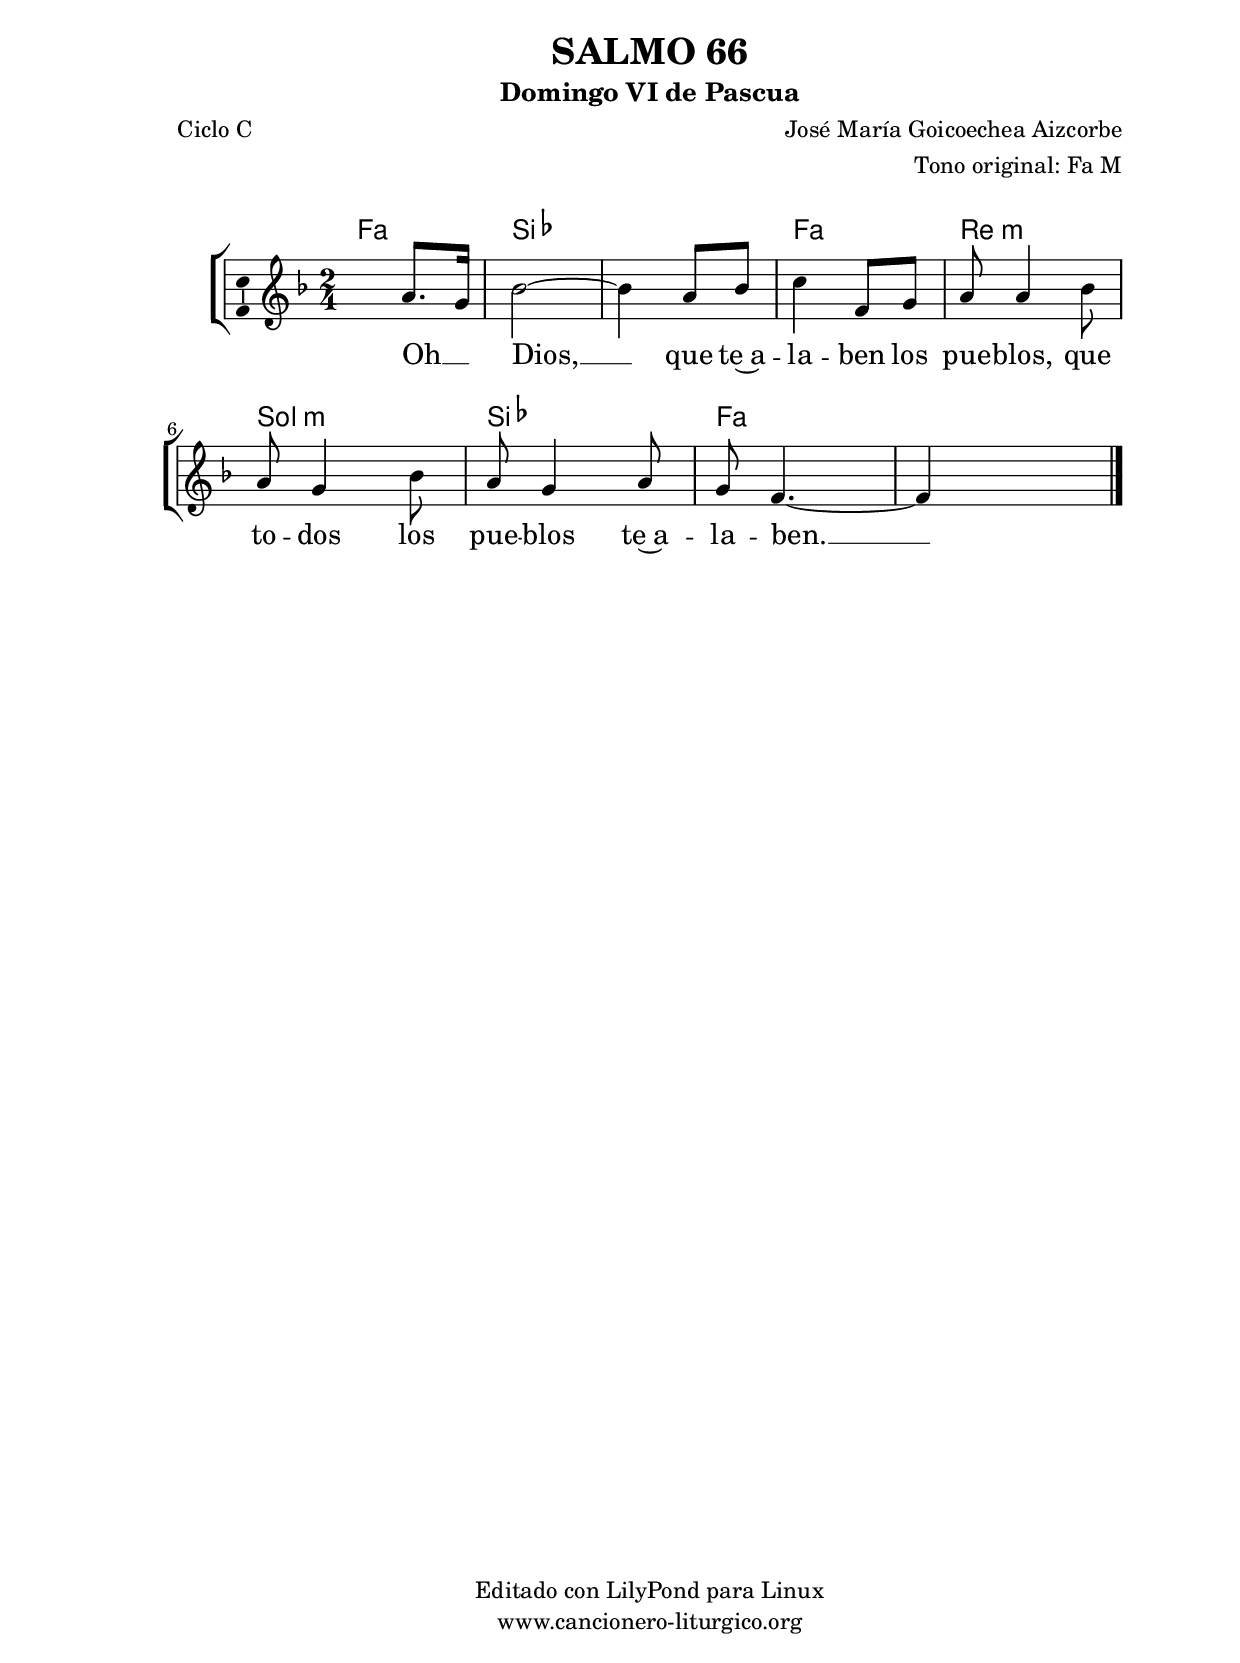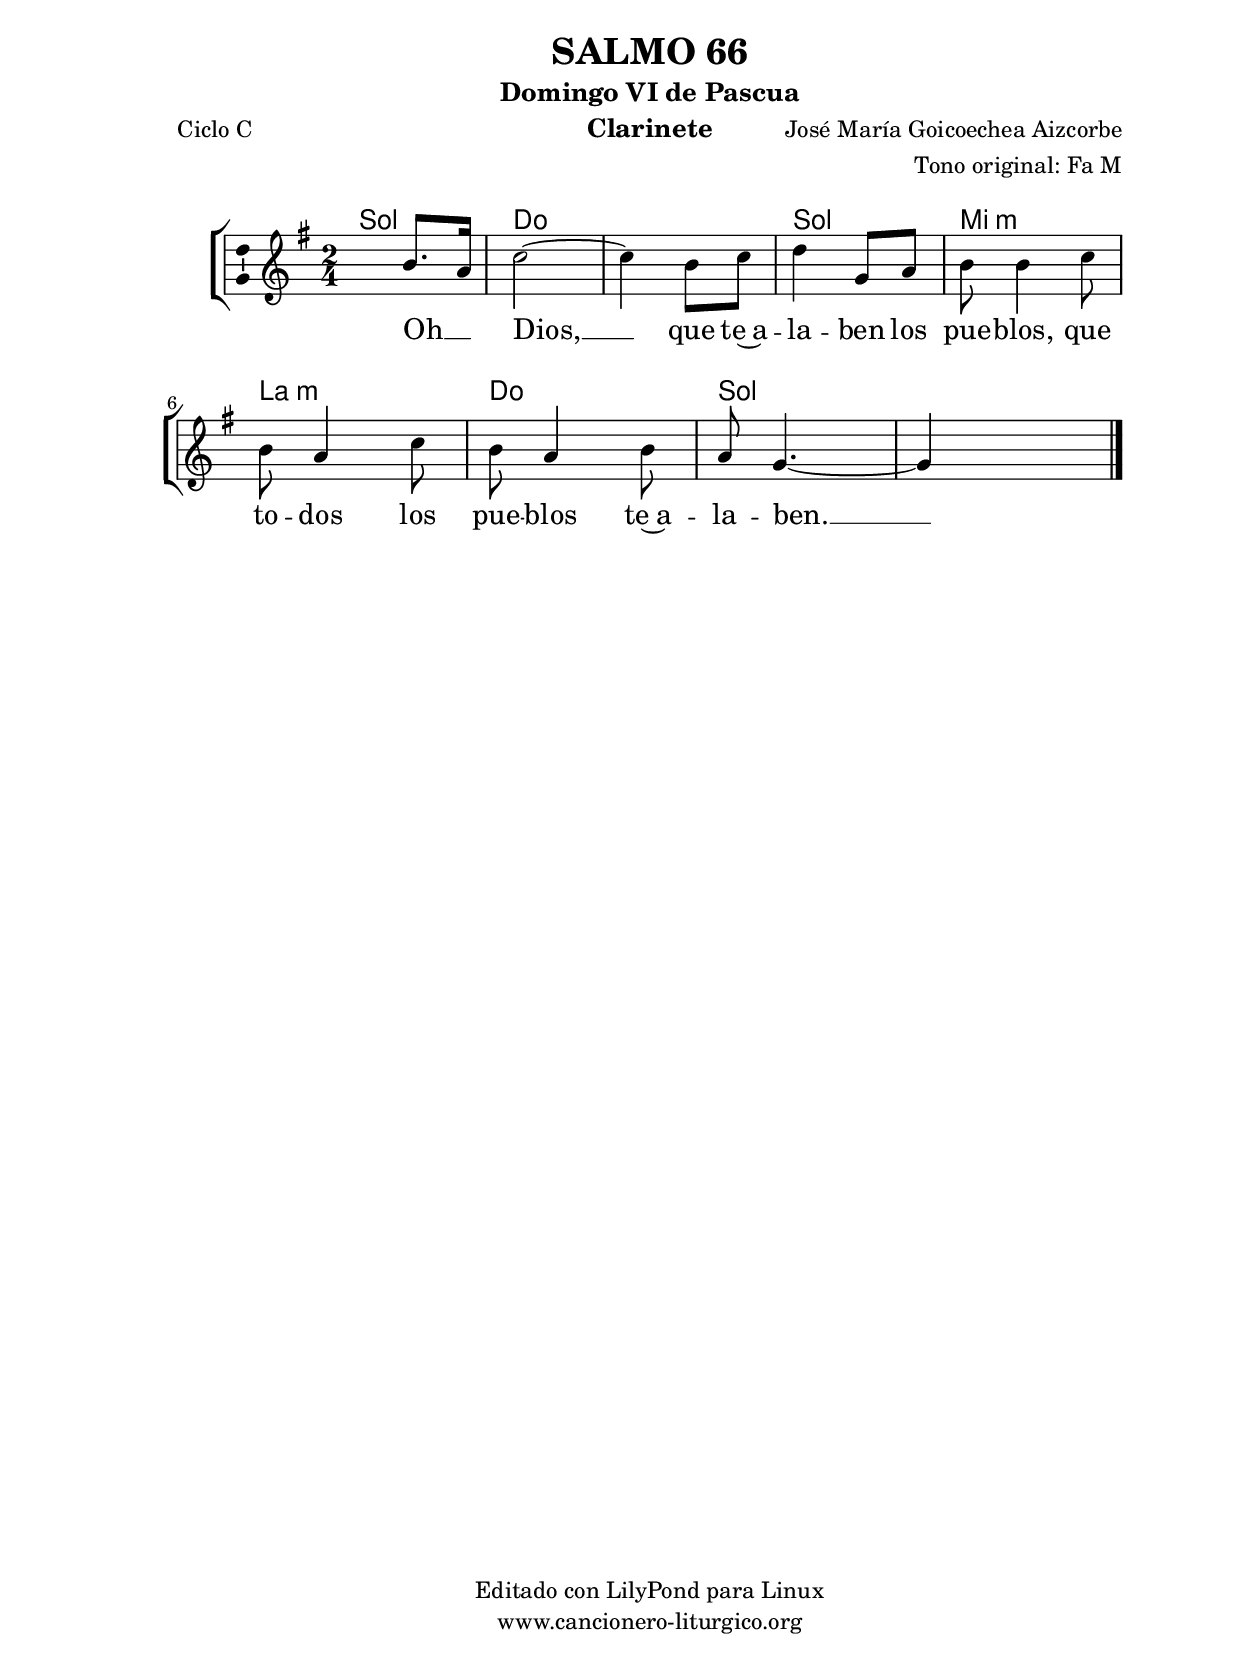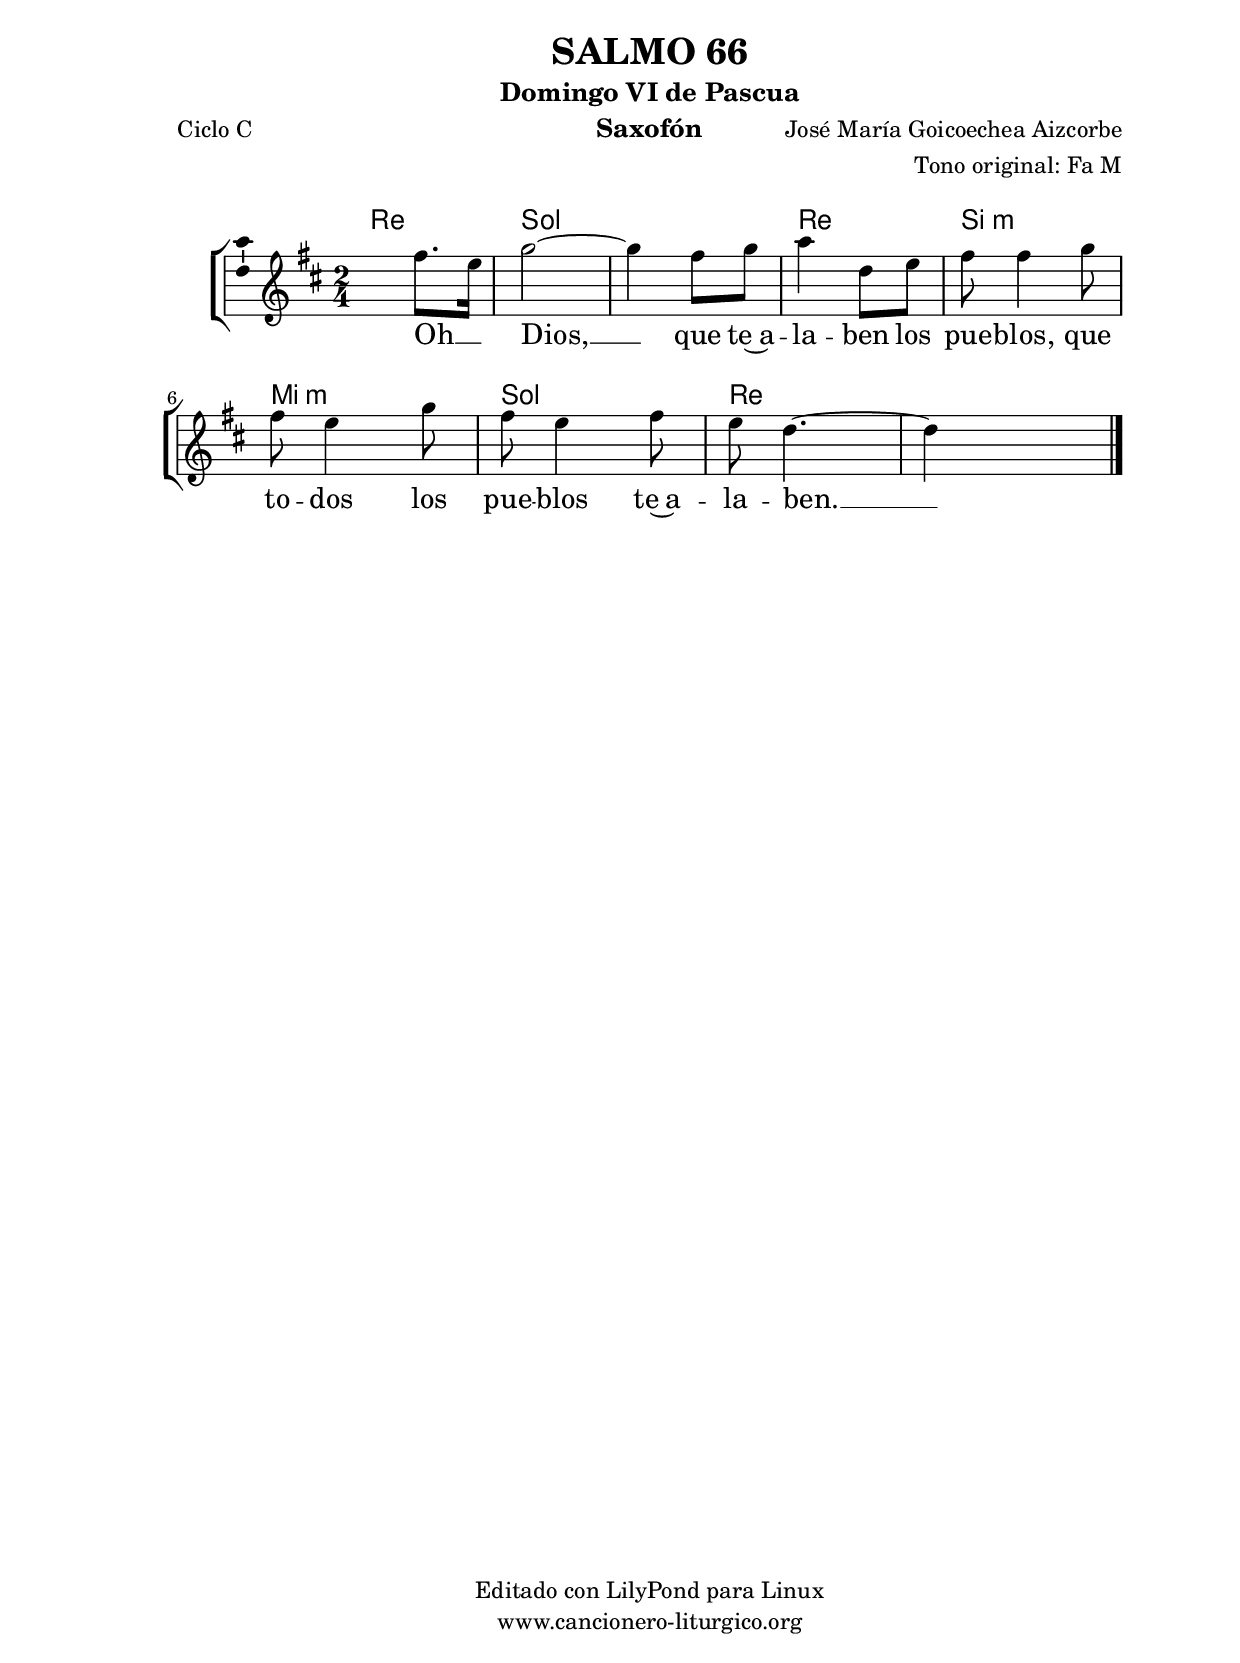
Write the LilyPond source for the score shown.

%
%para convertir .midi en .wav:
%timidity filename.midi -Ow -o finename.wav
%
%
%Para convertir de .wav a .mp3:
%lame -h -m j filename.wav
%
%
%para escuchar el midi:
%timidity nombrefichero.midi
%


%versión de lilypond para la que se ha escrito esta partitura:
\version "2.16.0"

	%Tamaño papel
	#(set-default-paper-size "a4")
	%Tamaño partitura
	#(set-global-staff-size 20)
	%No responde al pulsar sobre una nota
	#(ly:set-option 'point-and-click #f)

%parámetros del encabezamiento:
\header {
	title = "SALMO 66"
	subtitle = "Domingo VI de Pascua"
	composer = "José María Goicoechea Aizcorbe"
	poet = "Ciclo C"
	meter = ""
	arranger = "Tono original: Fa M"
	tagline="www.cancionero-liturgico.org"
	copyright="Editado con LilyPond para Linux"
	tiempo = "Pascua"
	usos = "Salmo"
	letra = "Oh Dios, que te alaben los pueblos, que todos los pueblos te alaben."
	}

%parámetros asociados al papel:
\paper  {
	oddHeaderMarkup = \markup {\fill-line { \on-the-fly #not-first-page \fromproperty #'header:title \on-the-fly #not-first-page \fromproperty #'header:composer }}
	evenHeaderMarkup = \markup {\fill-line { \fromproperty #'header:composer \fromproperty #'header:title }}
	#(set-paper-size "a4")
	print-page-number = ##f
	first-page-number = 1
	print-first-page-number = ##f
%	head-separation = 3.0 \cm
	top-margin = 2.0 \cm
	bottom-margin = 0.5\cm
%%%	bottom-margin = -1.0\cm
	left-margin = 3.0 \cm
	line-width = 16.0 \cm 
	indent = 8\mm
	interscoreline = 2.\mm
	between-system-space = 15\mm
%	para que las partituras no llenen la hoja:
	ragged-bottom = ##t
%	idem para la última hoja:
	ragged-last-bottom = ##f
%	para que las partituras llenen el ancho del papel:
	ragged-last = ##f
	after-title-space = 2.5 \cm
%page-count=1
%system-count=8

	%Flexible Vertical Spacing
%	markup-markup-spacing =
%	#'((basic-distance . 15) (minimum-distance . 15) (padding . 3))
	markup-system-spacing =
	#'((basic-distance . 15) (minimum-distance . 15) (padding . 3))
	system-system-spacing =
	#'((basic-distance . 15) (minimum-distance . 15) (padding . 3))
	score-system-spacing =
	#'((basic-distance . 15) (minimum-distance . 15) (padding . 5))
%	top-system-spacing = % header
%	#'((basic-distance . 8) (minimum-distance . 0) (padding . 3))
%	top-markup-spacing =
%	#'((basic-distance . 20) (minimum-distance . 20) (padding . 3))
	last-bottom-spacing = % footer
	#'((basic-distance . 5) (minimum-distance . 5) (padding . 3))
%	score-markup-spacing =
%	#'((basic-distance . 16) (minimum-distance . 13) (padding . 3))

	}


%parámetros que afectan a toda la partitura:
global =  {
	%clave de sol (G):
	\clef G
	%armadura:
%	\transpose f a
	\key f \major
	\tempo 4=90
	\set Score.tempoHideNote = ##t
	}


acordes = {
	\italianChords
	\chordmode {
%	\transpose f a
{

f2 bes s f d:m g2:m bes f s


	}
	}
}

melodia = 
%	\transpose f a
{
	\relative c''{

\time 2/4
s4 a8. g16
bes2~
bes4 a8 bes
c4 f,8 g
a8 a4 bes8
a8 g4 bes8
a8 g4 a8
g8 f4.~
f4 s4

	\bar "|."
	}
	}


texto = \lyricmode {
Oh __ _ Dios, __ que te~a -- la -- ben los pue -- blos,
que to -- dos los pue -- blos te~a -- la -- ben. __
	}


acordesStaff = \context ChordNames = acordesStaff <<
	\set chordChanges = ##t
	\acordes
	>>


vozStaff = \context Voice = vozStaff
\with {\consists "Ambitus_engraver"}
<<
%	\set Staff.instrumentName = ""
%	\set Staff.shortInstrumentName = ""
%	\set Staff.midiInstrument = #"clarinet"
%	\set Staff.midiInstrument = #"cello"
%	\set Staff.midiInstrument = #"flute"
	\set Staff.midiInstrument = #"electric guitar (jazz)"
%	\set Staff.midiInstrument = #"english horn"
%	\set Staff.midiInstrument = #"violin"
%	\set Staff.midiInstrument = #"glockenspiel"
	\set Staff.midiMinimumVolume = #0.7
	\set Staff.midiMaximumVolume = #0.9
	\global
	\melodia
	>>


textoStaff = \context Lyrics = textoStaff <<
	\lyricsto vozStaff \texto
	>>

\book {
	\score {
		\context ChoirStaff {
			\override StaffGroup.SystemStartBracket #'collapse-height = #1
			\override Score.SystemStartBar #'collapse-height = #1
			<<
			\acordesStaff
			\vozStaff
			\textoStaff
			>>
			}
		\layout {
	    		\context {
				\Lyrics
				\override LyricText #'font-size = #2
				}
	   		 \context {
				\Score
				%fontSize = #3
				\override StaffSymbol #'staff-space = #(magstep +3)
				%\override Beam #'thickness = #0.55
				%\override SpacingSpanner #'spacing-increment = #1.0
				%\override Slur #'height-limit = #1.5
				}
			}
		}
	\score {
		\unfoldRepeats
		\context ChoirStaff {
			<<
			\acordesStaff
			\vozStaff
			>>
			}
		\midi {
	  		\context {
	  			\Score
				tempoWholesPerMinute = #(ly:make-moment 70 4)
				}
			}
		}
	}

%Partitura para clarinete
#(define output-suffix "C")
\book {
	\header{
		instrument = "Clarinete"
		}
	\score {
		\context ChoirStaff {
			\override StaffGroup.SystemStartBracket #'collapse-height = #1
			\override Score.SystemStartBar #'collapse-height = #1
\transpose c d
			<<
			\acordesStaff
			\vozStaff
			\textoStaff
			>>
			}
		\layout {
	    		\context {
				\Lyrics
				\override LyricText #'font-size = #2
				}
	   		 \context {
				\Score
				%fontSize = #3
				\override StaffSymbol #'staff-space = #(magstep +3)
				%\override Beam #'thickness = #0.55
				%\override SpacingSpanner #'spacing-increment = #1.0
				%\override Slur #'height-limit = #1.5
				}
			}
		}
	}

%Partitura para saxofón
#(define output-suffix "S")
\book {
	\header{
		instrument = "Saxofón"
		}
	\score {
		\context ChoirStaff {
			\override StaffGroup.SystemStartBracket #'collapse-height = #1
			\override Score.SystemStartBar #'collapse-height = #1
\transpose c a
			<<
			\acordesStaff
			\vozStaff
			\textoStaff
			>>
			}
		\layout {
	    		\context {
				\Lyrics
				\override LyricText #'font-size = #2
				}
	   		 \context {
				\Score
				%fontSize = #3
				\override StaffSymbol #'staff-space = #(magstep +3)
				%\override Beam #'thickness = #0.55
				%\override SpacingSpanner #'spacing-increment = #1.0
				%\override Slur #'height-limit = #1.5
				}
			}
		}
	}

